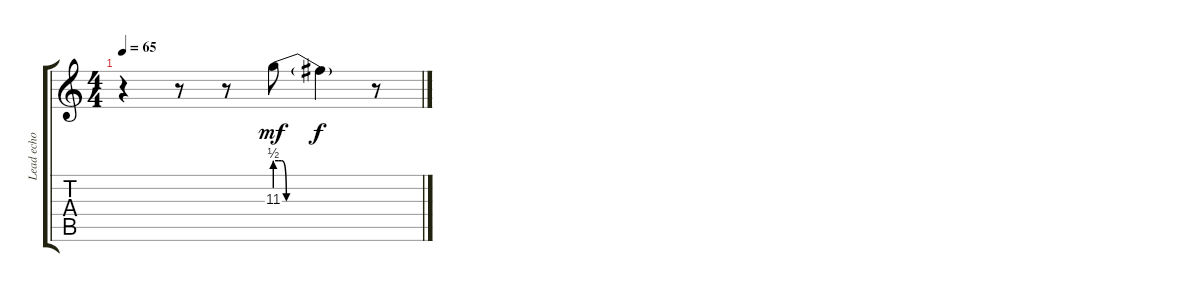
\track ("Lead echo" "Lead echo") {instrument overdrivenguitar}
\staff {score tabs}
\tuning (E4 B3 G3 D3 A2 E2) {hide}
\ts (4 4)
\tempo 65
\clef g2
\ks c
r.4{dy f} r.8 r.8 11.3{be (custom 0 2 2 2 4 2 7 0 10 0 15 0 20 0 30 0 60 0)}.8{dy mf} 11.3{t}.4{dy f} r.8
